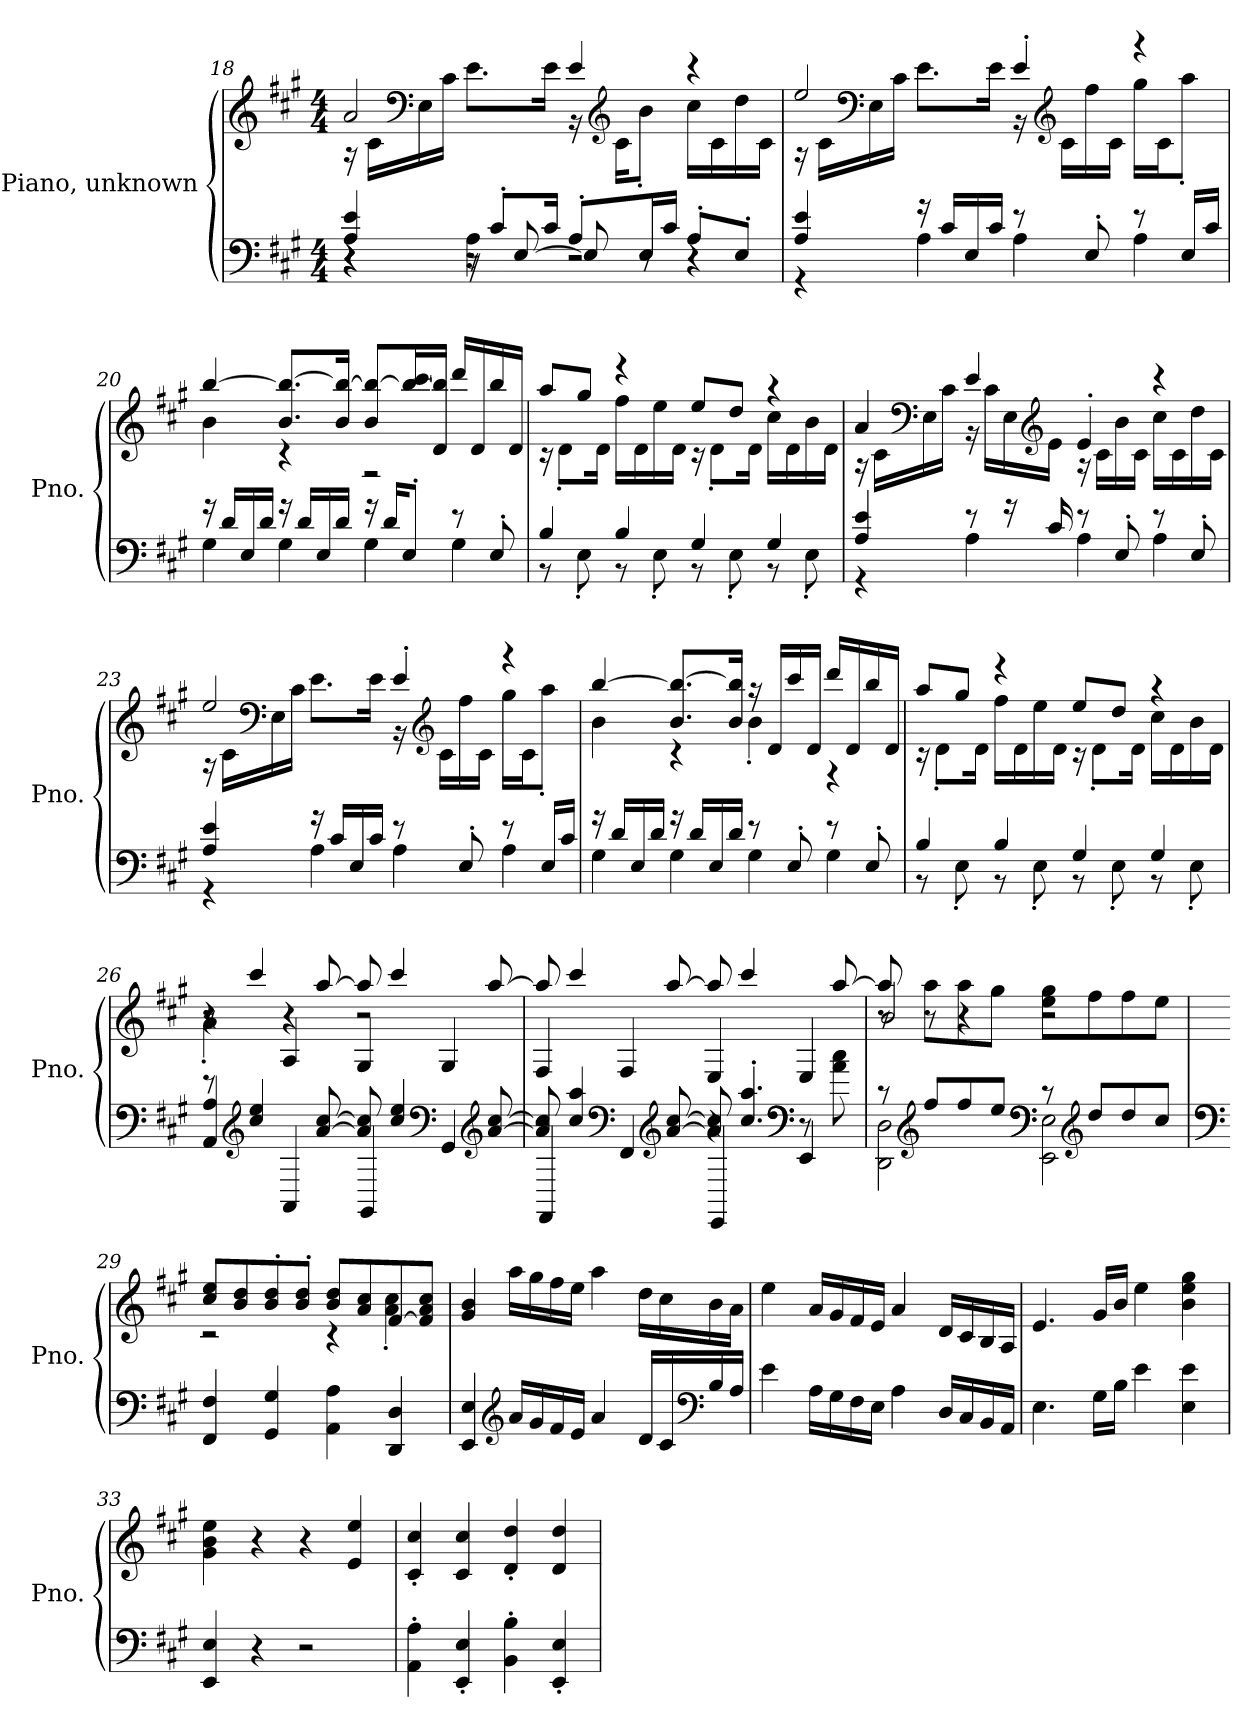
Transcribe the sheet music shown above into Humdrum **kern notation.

**kern	**kern
*part1	*part1
*staff2	*staff1
*I"Piano, unknown	*
*I'Pno.	*
!!LO:LB:g=z
*clefF4	*clefG2
*k[f#c#g#]	*k[f#c#g#]
*M4/4	*M4/4
=18	=18
*^	*^
*	*^	*	*
4A/ 4e/	4r	4r	2a/	16r
.	.	.	.	16c#\LL
*	*	*	*clefF4	*
.	.	.	.	16E\
.	.	.	.	16c#\JJ
16r	4A\	8r	.	8.e\L
8c#'/L	.	.	.	.
.	.	[8E/	.	.
16c#/Jk	.	.	.	16e\Jk
8A'/L	2r	8E/]	4e/	16r
*	*	*	*clefG2	*
.	.	.	.	16c#\KL
16E/L	.	8r	.	8b'\J
16c#/JJ	.	.	.	.
8A'/L	.	4r	4r	16cc#\LL
.	.	.	.	16c#\
8E'/J	.	.	.	16dd\
.	.	.	.	16c#\JJ
*	*v	*v	*	*
=19	=19	=19	=19
4A/ 4e/	4r	2ee/	16r
.	.	.	16c#\LL
*	*	*clefF4	*
.	.	.	16E\
.	.	.	16c#\JJ
16r	4A\	.	8.e\L
16c#/LL	.	.	.
16E/	.	.	.
16c#/JJ	.	.	16e\Jk
8r	4A\	4e'/	16r
*	*	*clefG2	*
.	.	.	16c#\LL
8E'/	.	.	16ff#\
.	.	.	16c#\JJ
8r	4A\	4r	16gg#\LL
.	.	.	16c#\J
16E/LL	.	.	8aa'\J
16c#/JJ	.	.	.
!!LO:PB:g=z	!!
=20	=20	=20	=20
16r	4G#\	[4bb/	4b\
16d/LL	.	.	.
16E/	.	.	.
16d/JJ	.	.	.
16r	4G#\	8.b/ 8.bb/_L	4r
16d/LL	.	.	.
16E/	.	.	.
16d/JJ	.	16b/ 16bb/_Jk	.
16r	4G#\	8b/ 8bb/_L	2r
16d/KL	.	.	.
8E'/J	.	16bb/_ 16ccc#/L	.
.	.	16d/ 16bb/]JJ	.
8r	4G#\	16ddd/LL	.
.	.	16d/	.
8E'/	.	16bb/	.
.	.	16d/JJ	.
=21	=21	=21	=21
4B/	8r	8aa/L	16r
.	.	.	8d'\L
.	8E'\	8gg#/J	.
.	.	.	16d\Jk
4B/	8r	4r	16ff#\LL
.	.	.	16d\
.	8E'\	.	16ee\
.	.	.	16d\JJ
4G#/	8r	8ee/L	16r
.	.	.	8d'\L
.	8E'\	8dd/J	.
.	.	.	16d\Jk
4G#/	8r	4r	16cc#\LL
.	.	.	16d\
.	8E'\	.	16b\
.	.	.	16d\JJ
!!LO:LB:g=z	!!
=22	=22	=22	=22
4A/ 4e/	4r	4a/	16r
.	.	.	16c#\LL
*	*	*clefF4	*
.	.	.	16E\
.	.	.	16c#\JJ
8r	4A\	4e/	16r
.	.	.	16c#\LL
16r	.	.	16E\
*	*	*clefG2	*
16c#/	.	.	16e\JJ
8r	4A\	4e'/	16r
.	.	.	16c#\LL
8E'/	.	.	16b\
.	.	.	16c#\JJ
8r	4A\	4r	16cc#\LL
.	.	.	16c#\
8E'/	.	.	16dd\
.	.	.	16c#\JJ
=23	=23	=23	=23
4A/ 4e/	4r	2ee/	16r
.	.	.	16c#\LL
*	*	*clefF4	*
.	.	.	16E\
.	.	.	16c#\JJ
16r	4A\	.	8.e\L
16c#/LL	.	.	.
16E/	.	.	.
16c#/JJ	.	.	16e\Jk
8r	4A\	4e'/	16r
*	*	*clefG2	*
.	.	.	16c#\LL
8E'/	.	.	16ff#\
.	.	.	16c#\JJ
8r	4A\	4r	16gg#\LL
.	.	.	16c#\J
16E/LL	.	.	8aa'\J
16c#/JJ	.	.	.
!!LO:LB:g=z	!!
=24	=24	=24	=24
16r	4G#\	[4bb/	4b\
16d/LL	.	.	.
16E/	.	.	.
16d/JJ	.	.	.
16r	4G#\	8.b/ 8.bb/_L	4r
16d/LL	.	.	.
16E/	.	.	.
16d/JJ	.	16b/ 16bb/]Jk	.
8r	4G#\	16r	4b'\
.	.	16d/LL	.
8E'/	.	16ccc#/	.
.	.	16d/JJ	.
8r	4G#\	16ddd/LL	4r
.	.	16d/	.
8E'/	.	16bb/	.
.	.	16d/JJ	.
=25	=25	=25	=25
4B/	8r	8aa/L	16r
.	.	.	8d'\L
.	8E'\	8gg#/J	.
.	.	.	16d\Jk
4B/	8r	4r	16ff#\LL
.	.	.	16d\
.	8E'\	.	16ee\
.	.	.	16d\JJ
4G#/	8r	8ee/L	16r
.	.	.	8d'\L
.	8E'\	8dd/J	.
.	.	.	16d\Jk
4G#/	8r	4r	16cc#\LL
.	.	.	16d\
.	8E'\	.	16b\
.	.	.	16d\JJ
!!LO:LB:g=z
=26	=26	=26	=26
*	*	*	*^
8r	4AA/ 4A/	8r	4a'\	4r
*clefG2	*	*	*	*
4cc#/ 4ee/	.	4ccc#/	.	.
.	4AA/	.	4r	4A/
[8a/ [8cc#/	.	[8aa/	.	.
8a/] 8cc#/]	4GG#/	8aa/]	2r	4G#/
4cc#/ 4ee/	.	4ccc#/	.	.
*clefF4	*	*	*	*
.	4GG#/	.	.	4G#/
*clefG2	*	*	*	*
[8a/ [8cc#/	.	[8aa/	.	.
*	*	*	*v	*v
=27	=27	=27	=27
*	*^	*	*
8a/] 8cc#/]	2r	4FF#/	8aa/]	4F#/
4cc#/ 4aa/	.	.	4ccc#/	.
*clefF4	*	*	*	*
.	.	4FF#/	.	4F#/
*clefG2	*	*	*	*
[8a/ [8cc#/	.	.	[8aa/	.
8a/] 8cc#/]	4r	4EE/	8aa/]	4E/
4.cc#/' 4.aa/'	.	.	4ccc#/	.
*clefF4	*	*	*	*
.	8r	4EE/	.	4E/
.	8a\ 8cc#\	.	[8aa/	.
*	*v	*v	*	*
!!LO:LB:g=z
=28	=28	=28	=28
*	*	*	*^
8r	2DD\ 2D\	8aa/]	8r	2b/
*clefG2	*	*	*	*
8ff#/L	.	8r	8aa\L	.
8ff#/	.	4r	8aa\	.
8ee/J	.	.	8gg#\J	.
*clefF4	*	*	*	*
8r	2EE\ 2E\	2r	8ee\ 8gg#\L	2r
*clefG2	*	*	*	*
8dd/L	.	.	8ff#\	.
8dd/	.	.	8ff#\	.
8cc#/J	.	.	8ee\J	.
*v	*v	*	*	*
*	*v	*v	*v
=29	=29
*clefF4	*
*	*^
4FF#/ 4F#/	8cc#/ 8ee/L	2r
.	8b/ 8dd/	.
4GG#/ 4G#/	8b/' 8dd/'	.
.	8b/' 8dd/'J	.
4AA\ 4A\	8b/ 8dd/L	4r
.	8a/ 8cc#/	.
4DD/ 4D/	[8f#/	4a\' 4cc#\'
.	8f#/] 8a/ 8cc#/J	.
*	*v	*v
=30	=30
4EE/ 4E/	4g#/ 4b/
*clefG2	*
16a/LL	16aa\LL
16g#/	16gg#\
16f#/	16ff#\
16e/JJ	16ee\JJ
4a/	4aa\
16d/LL	16dd\LL
16c#/	16cc#\
*clefF4	*
16B/	16b\
16A/JJ	16a\JJ
!!LO:LB:g=z
=31	=31
4e\	4ee\
16A\LL	16a/LL
16G#\	16g#/
16F#\	16f#/
16E\JJ	16e/JJ
4A\	4a/
16D/LL	16d/LL
16C#/	16c#/
16BB/	16B/
16AA/JJ	16A/JJ
=32	=32
4.E\	4.e/
16G#\LL	16g#/LL
16B\JJ	16b/JJ
4e\	4ee\
4E\ 4e\	4b\ 4ee\ 4gg#\
=33	=33
4EE/ 4E/	4g#\ 4b\ 4ee\
4r	4r
2r	4r
.	4e/ 4ee/
=34	=34
4AA\' 4A\'	4c#/' 4cc#/'
4EE/' 4E/'	4c#/ 4cc#/
4BB\' 4B\'	4d/' 4dd/'
4EE/' 4E/'	4d/ 4dd/
=	=
*-	*-
